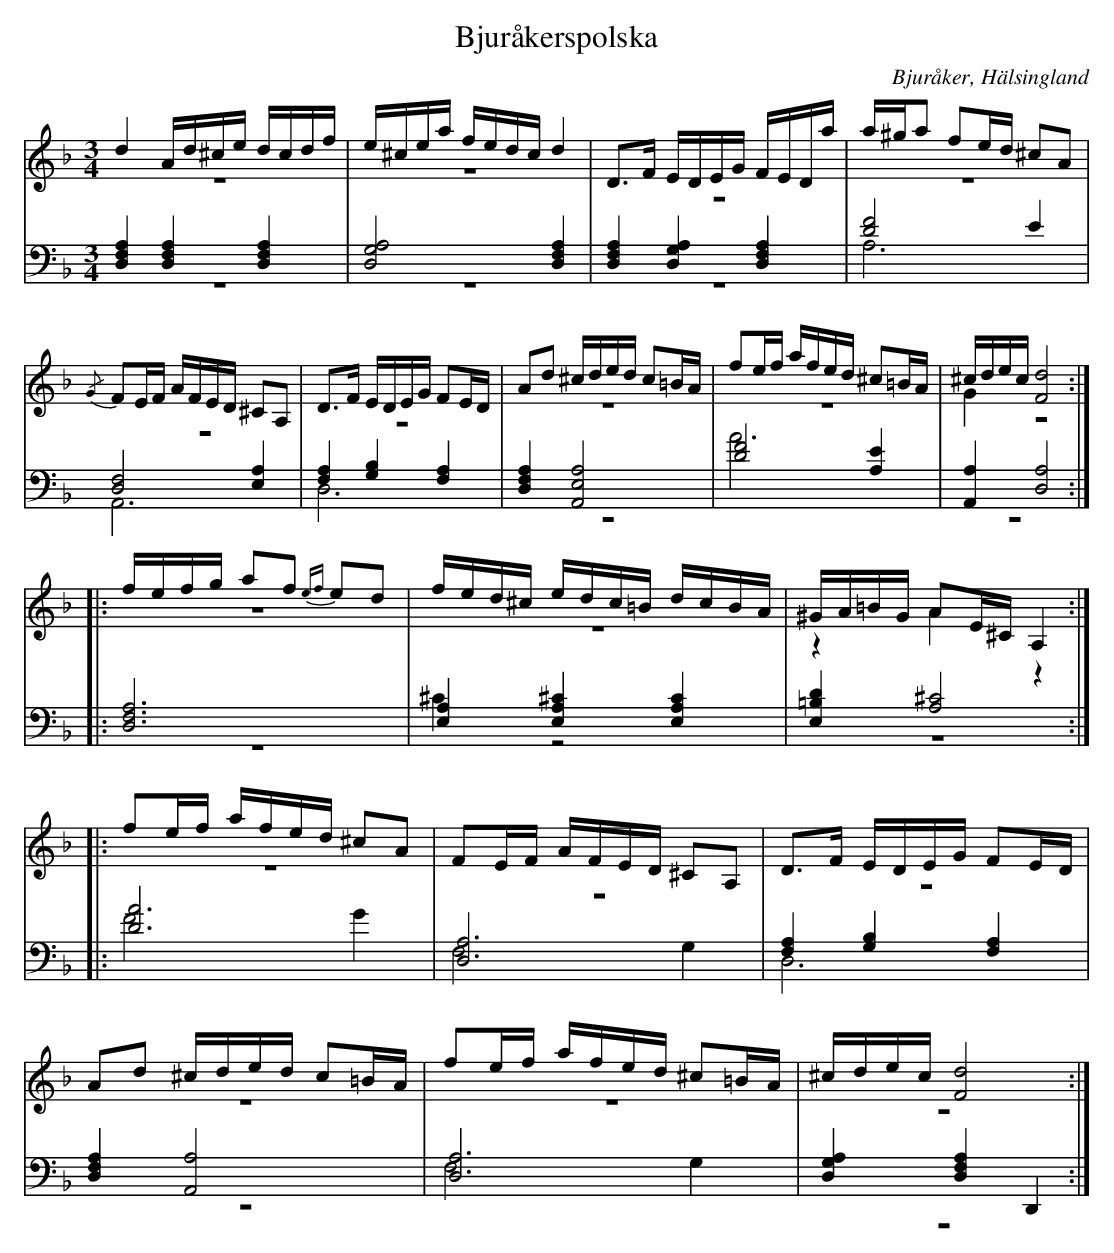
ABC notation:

X:1
T: Bjuråkerspolska
O: Bjuråker, Hälsingland
M: 3/4
L: 1/16
K: Dm
V:1
V:2 merge
V:3
V:4 merge
V:1
d4 Ad^ce dcdf |e^cea fedc d4|D2>F2 EDEG FEDa|a^ga2 f2ed ^c2A2|
{/G}F2EF AFED ^C2A,2|D2>F2 EDEG F2ED|A2d2 ^cded c2=BA|f2ef afed ^c2=BA|^cdec [F8d8]:|
|:fefg a2f2 {ef}e2d2 |fed^c edc=B dcBA|^GA=BG A2E^C A,4:|
|:f2ef afed ^c2A2|F2EF AFED ^C2A,2|D2>F2 EDEG F2ED|
A2d2 ^cded c2=BA|f2ef afed ^c2=BA|^cdec [F8d8]:|
V:2
z12|z12|z12|z12|
z12|z12|z12|z12|G4 z8:|
|:z12|z12|z4 A4 z4:|
|:z12|z12|z12|
z12|z12|z12:|
V:3 clef=bass
[D,4F,4A,4] [D,4F,4A,4] [D,4F,4A,4]|[D,8G,8A,8] [D,4F,4A,4]|[D,4F,4A,4] [D,4G,4A,4] [D,4F,4A,4]|[D8F8] E4|
[D,8F,8] [E,4A,4]|[F,4A,4] [G,4B,4] [F,4A,4]|[D,4F,4A,4] [A,,8E,8A,8]|[D8F8] [A,4E4]|[A,,4A,4] [D,8A,8]:|
|:[D,12F,12A,12]|[E,4A,4] [E,4A,4^C4] [E,4A,4C4]|[E,4=B,4D4] [A,8^C8]:|
|:[D12A12]|[D,12A,12]|[F,4A,4] [G,4B,4] [F,4A,4]|
[D,4F,4A,4] [A,,8A,8]|[D,12A,12]|[D,4G,4A,4] [D,4F,4A,4] D,,4:|
V:4 clef=bass
z12|z12|z12|A,12|
A,,12|D,12|z12|A12|z12:|
|:z12|^C4 z8|z12:|
|:F8 G4|F,8 G,4|D,12|
z12|F,8 G,4|z12:|
